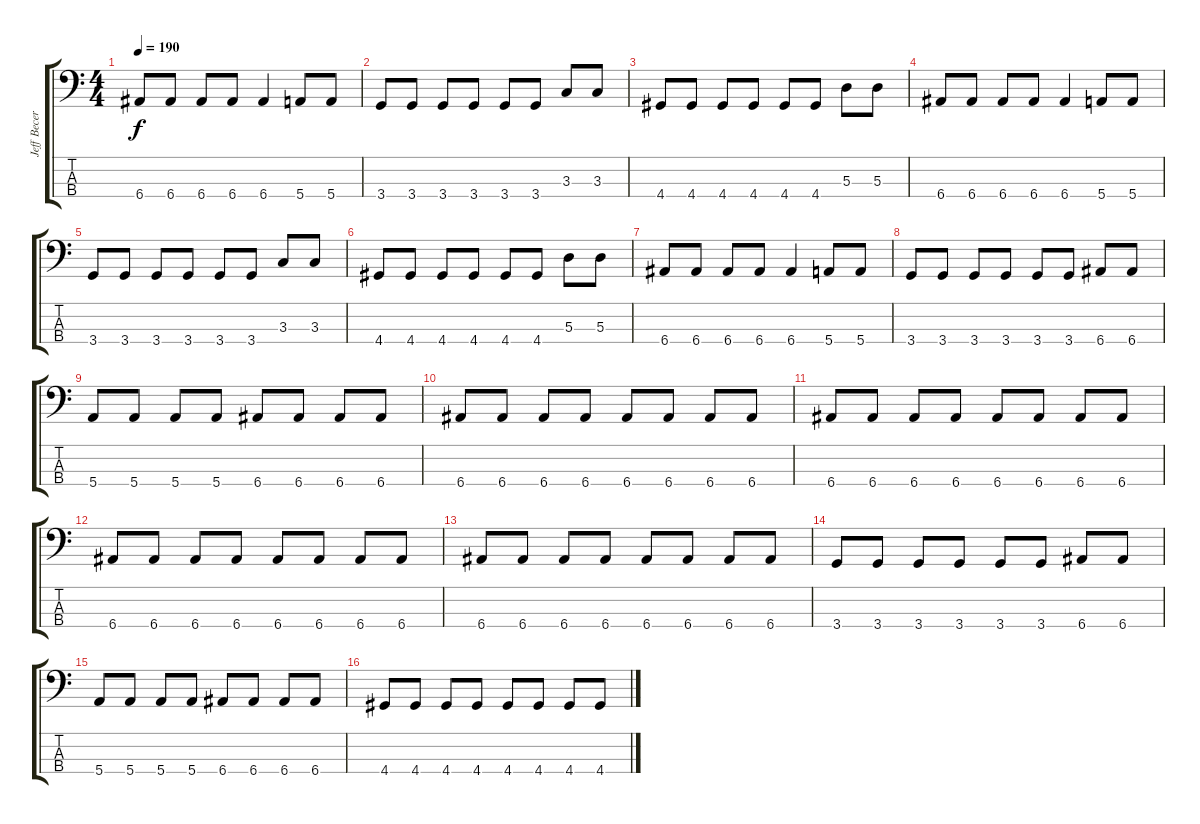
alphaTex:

\track ("Jeff Becerra" "Jeff Becer") {instrument electricbassfinger}
\staff {score tabs}
\tuning (G2 D2 A1 E1) {hide}
\ts (4 4)
\tempo 190
\clef f4
\ks c
6.4.8{dy f} 6.4.8 6.4.8 6.4.8 6.4.4 5.4.8 5.4.8 |
3.4.8 3.4.8 3.4.8 3.4.8 3.4.8 3.4.8 3.3.8 3.3.8 |
4.4.8 4.4.8 4.4.8 4.4.8 4.4.8 4.4.8 5.3.8 5.3.8 |
6.4.8 6.4.8 6.4.8 6.4.8 6.4.4 5.4.8 5.4.8 |
3.4.8 3.4.8 3.4.8 3.4.8 3.4.8 3.4.8 3.3.8 3.3.8 |
4.4.8 4.4.8 4.4.8 4.4.8 4.4.8 4.4.8 5.3.8 5.3.8 |
6.4.8 6.4.8 6.4.8 6.4.8 6.4.4 5.4.8 5.4.8 |
3.4.8 3.4.8 3.4.8 3.4.8 3.4.8 3.4.8 6.4.8 6.4.8 |
5.4.8 5.4.8 5.4.8 5.4.8 6.4.8 6.4.8 6.4.8 6.4.8 |
6.4.8 6.4.8 6.4.8 6.4.8 6.4.8 6.4.8 6.4.8 6.4.8 |
6.4.8 6.4.8 6.4.8 6.4.8 6.4.8 6.4.8 6.4.8 6.4.8 |
6.4.8 6.4.8 6.4.8 6.4.8 6.4.8 6.4.8 6.4.8 6.4.8 |
6.4.8 6.4.8 6.4.8 6.4.8 6.4.8 6.4.8 6.4.8 6.4.8 |
3.4.8 3.4.8 3.4.8 3.4.8 3.4.8 3.4.8 6.4.8 6.4.8 |
5.4.8 5.4.8 5.4.8 5.4.8 6.4.8 6.4.8 6.4.8 6.4.8 |
4.4.8 4.4.8 4.4.8 4.4.8 4.4.8 4.4.8 4.4.8 4.4.8
